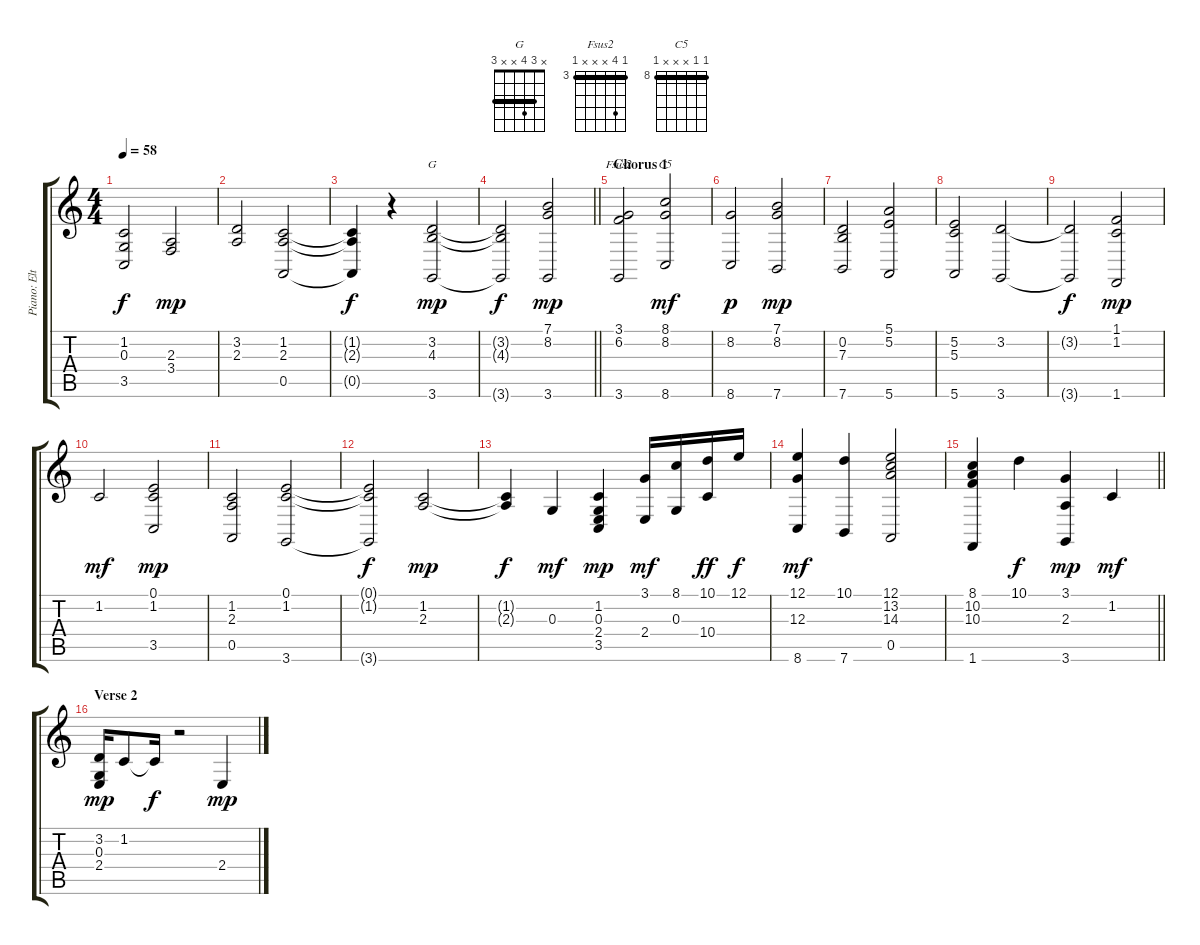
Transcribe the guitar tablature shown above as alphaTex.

\track ("Piano: Elton John" "Piano: Elt") {instrument electricpiano2}
\staff {score tabs}
\tuning (E4 B3 G3 D3 A2 E2) {hide}
\chord ("G" x 3 4 x x 3) {barre 3}
\chord ("Fsus2" 3 6 x x x 3) {firstfret 3 barre 3}
\chord ("C5" 8 8 x x x 8) {firstfret 8 barre 8}
\ts (4 4)
\tempo 58
\clef g2
\ks c
(1.2{t} 0.3{t} 3.5{t}).2{dy f} (2.3 3.4).2{dy mp} |
(3.2 2.3).2 (1.2 2.3 0.5).2 |
(1.2{t} 2.3{t} 0.5{t}).4{dy f} r.4 (3.2 4.3 3.6).2{ch "G" dy mp} |
\barLineRight lightlight
(3.2{t} 4.3{t} 3.6{t}).2{dy f} (7.1 8.2 3.6).2{dy mp} |
\section ("" "Chorus 1")
(3.1 6.2 3.6).2{ch "Fsus2"} (8.1 8.2 8.6).2{ch "C5" dy mf} |
(8.2 8.6).2{dy p} (7.1 8.2 7.6).2{dy mp} |
(0.2 7.3 7.6).2 (5.1 5.2 5.6).2 |
(5.2 5.3 5.6).2 (3.2 3.6).2 |
(3.2{t} 3.6{t}).2{dy f} (1.1 1.2 1.6).2{dy mp} |
1.2.2{dy mf} (0.1 1.2 3.5).2{dy mp} |
(1.2 2.3 0.5).2 (0.1 1.2 3.6).2 |
(0.1{t} 1.2{t} 3.6{t}).2{dy f} (1.2 2.3).2{dy mp} |
(1.2{t} 2.3{t}).4{dy f} 0.3.4{dy mf} (1.2 0.3 2.4 3.5).4{dy mp} (3.1 2.4).16{dy mf} (8.1 0.3).16 (10.1 10.4).16{dy ff} 12.1.16{dy f} |
(12.1 12.3 8.6).4{dy mf} (10.1 7.6).4 (12.1 13.2 14.3 0.5).2 |
\barLineRight lightlight
(8.1 10.2 10.3 1.6).4 10.1.4{dy f} (3.1 2.3 3.6).4{dy mp} 1.2.4{dy mf} |
\section ("" "Verse 2")
(3.2 0.3 2.4).16{dy mp} 1.2.8 1.2{t}.16{dy f} r.2 2.4.4{dy mp}
